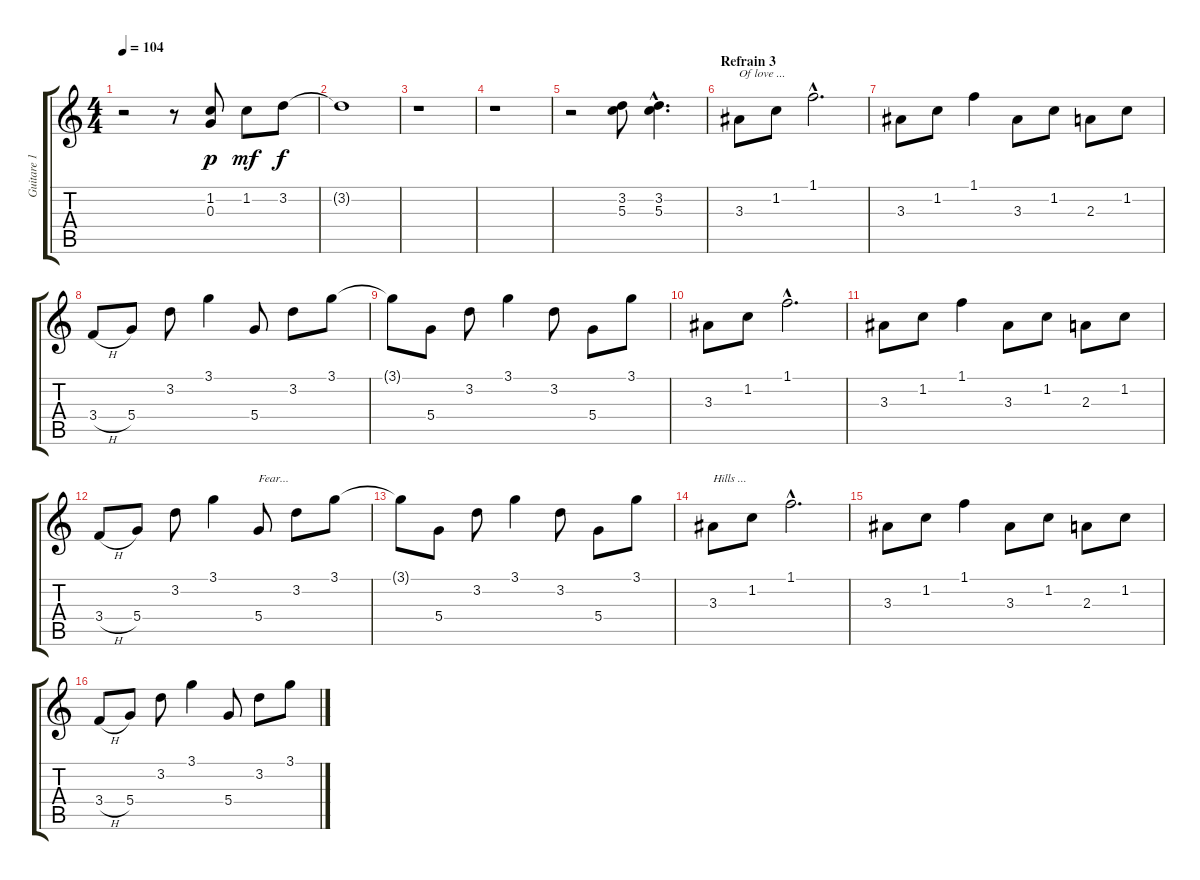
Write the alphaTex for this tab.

\track ("Guitare 1" "Guitare 1") {instrument electricguitarclean}
\staff {score tabs}
\tuning (E4 B3 G3 D3 A2 E2) {hide}
\ts (4 4)
\tempo 104
\clef g2
\ks c
r.2{dy f} r.8 (1.2 0.3).8{dy p} 1.2.8{dy mf} 3.2.8{dy f} |
3.2{t}.1 |
r.1 |
r.1 |
r.2 (3.2 5.3).8 (3.2{hac} 5.3{hac}).4{d} |
\section ("" "Refrain 3")
3.3.8{txt "Of love ..."} 1.2.8 1.1{hac}.2{d} |
3.3.8 1.2.8 1.1.4 3.3.8 1.2.8 2.3.8 1.2.8 |
3.4{h}.8 5.4.8 3.2.8 3.1.4 5.4.8 3.2.8 3.1.8 |
3.1{t}.8 5.4.8 3.2.8 3.1.4 3.2.8 5.4.8 3.1.8 |
3.3.8 1.2.8 1.1{hac}.2{d} |
3.3.8 1.2.8 1.1.4 3.3.8 1.2.8 2.3.8 1.2.8 |
3.4{h}.8 5.4.8 3.2.8 3.1.4 5.4.8{txt "Fear..."} 3.2.8 3.1.8 |
3.1{t}.8 5.4.8 3.2.8 3.1.4 3.2.8 5.4.8 3.1.8 |
3.3.8{txt "Hills ..."} 1.2.8 1.1{hac}.2{d} |
3.3.8 1.2.8 1.1.4 3.3.8 1.2.8 2.3.8 1.2.8 |
3.4{h}.8 5.4.8 3.2.8 3.1.4 5.4.8 3.2.8 3.1.8
